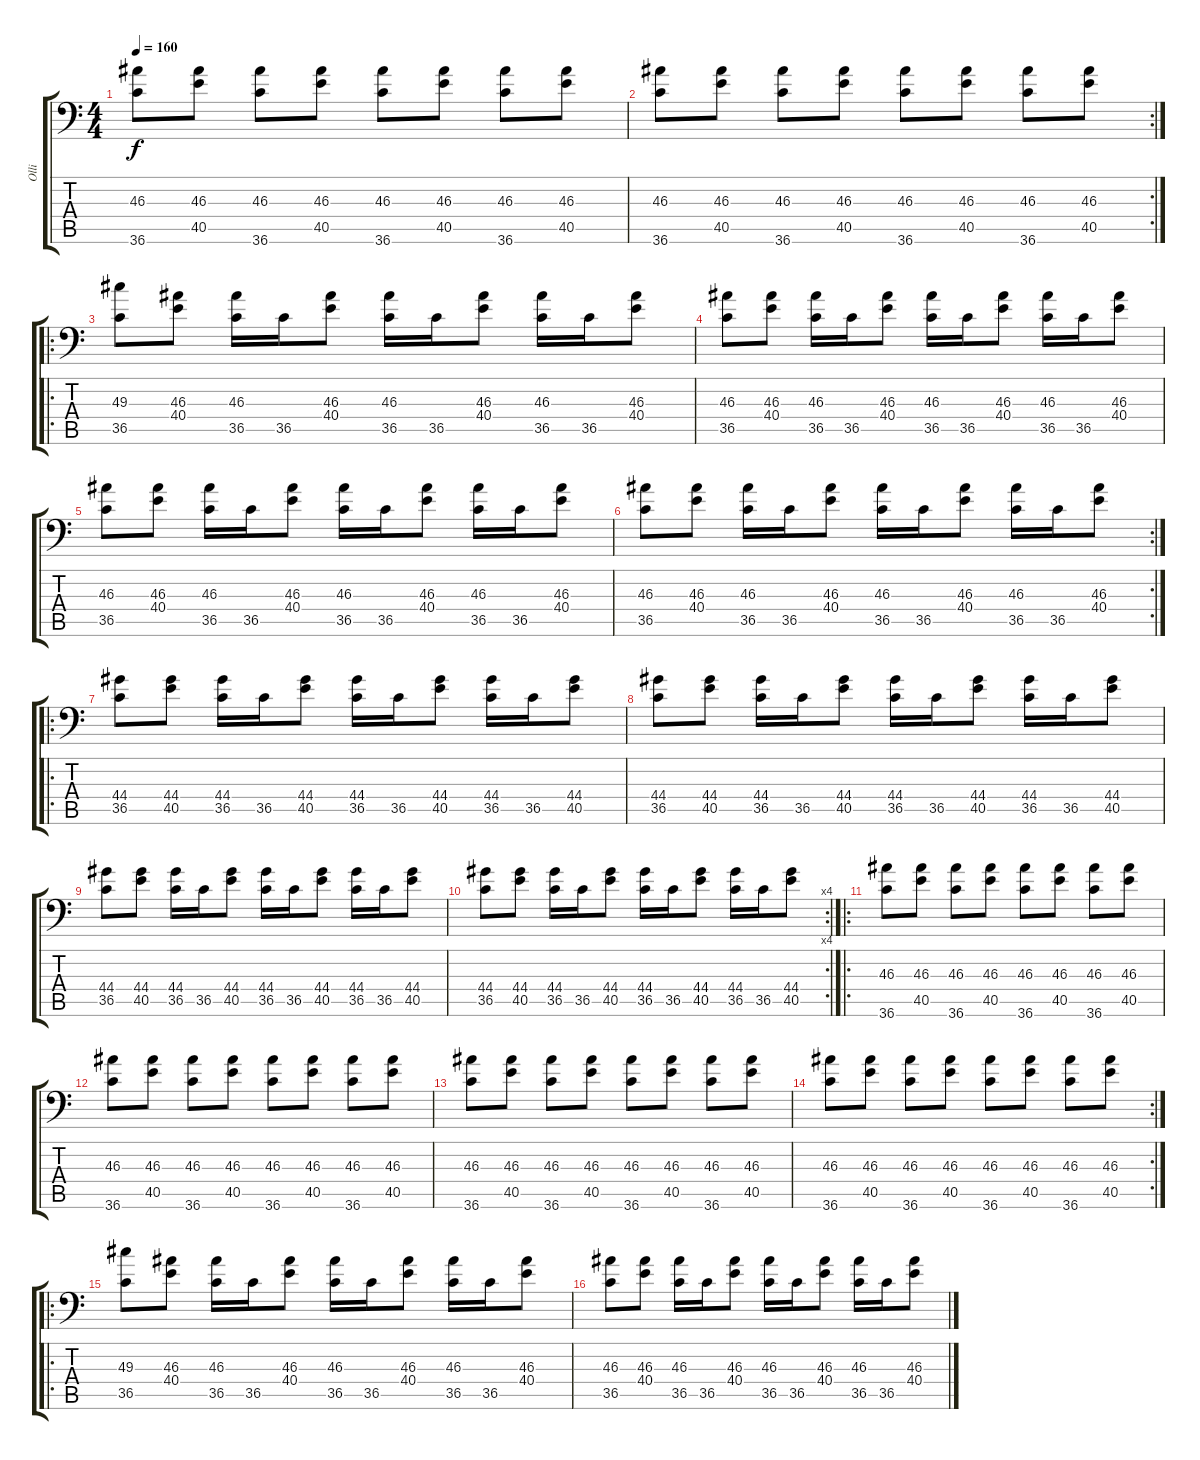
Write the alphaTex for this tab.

\track ("Olli" "Olli") {instrument acousticgrandpiano}
\staff {score tabs}
\tuning (C-1 C-1 C-1 C-1 C-1 C-1) {hide}
\ts (4 4)
\tempo 160
\clef f4
\ks c
(46.3 36.6).8{dy f} (46.3 40.5).8 (46.3 36.6).8 (46.3 40.5).8 (46.3 36.6).8 (46.3 40.5).8 (46.3 36.6).8 (46.3 40.5).8 |
\rc 2
(46.3 36.6).8 (46.3 40.5).8 (46.3 36.6).8 (46.3 40.5).8 (46.3 36.6).8 (46.3 40.5).8 (46.3 36.6).8 (46.3 40.5).8 |
\ro
(49.3 36.5).8 (46.3 40.4).8 (46.3 36.5).16 36.5.16 (46.3 40.4).8 (46.3 36.5).16 36.5.16 (46.3 40.4).8 (46.3 36.5).16 36.5.16 (46.3 40.4).8 |
(46.3 36.5).8 (46.3 40.4).8 (46.3 36.5).16 36.5.16 (46.3 40.4).8 (46.3 36.5).16 36.5.16 (46.3 40.4).8 (46.3 36.5).16 36.5.16 (46.3 40.4).8 |
(46.3 36.5).8 (46.3 40.4).8 (46.3 36.5).16 36.5.16 (46.3 40.4).8 (46.3 36.5).16 36.5.16 (46.3 40.4).8 (46.3 36.5).16 36.5.16 (46.3 40.4).8 |
\rc 2
(46.3 36.5).8 (46.3 40.4).8 (46.3 36.5).16 36.5.16 (46.3 40.4).8 (46.3 36.5).16 36.5.16 (46.3 40.4).8 (46.3 36.5).16 36.5.16 (46.3 40.4).8 |
\ro
(44.4 36.5).8 (44.4 40.5).8 (44.4 36.5).16 36.5.16 (44.4 40.5).8 (44.4 36.5).16 36.5.16 (44.4 40.5).8 (44.4 36.5).16 36.5.16 (44.4 40.5).8 |
(44.4 36.5).8 (44.4 40.5).8 (44.4 36.5).16 36.5.16 (44.4 40.5).8 (44.4 36.5).16 36.5.16 (44.4 40.5).8 (44.4 36.5).16 36.5.16 (44.4 40.5).8 |
(44.4 36.5).8 (44.4 40.5).8 (44.4 36.5).16 36.5.16 (44.4 40.5).8 (44.4 36.5).16 36.5.16 (44.4 40.5).8 (44.4 36.5).16 36.5.16 (44.4 40.5).8 |
\rc 4
(44.4 36.5).8 (44.4 40.5).8 (44.4 36.5).16 36.5.16 (44.4 40.5).8 (44.4 36.5).16 36.5.16 (44.4 40.5).8 (44.4 36.5).16 36.5.16 (44.4 40.5).8 |
\ro
(46.3 36.6).8 (46.3 40.5).8 (46.3 36.6).8 (46.3 40.5).8 (46.3 36.6).8 (46.3 40.5).8 (46.3 36.6).8 (46.3 40.5).8 |
(46.3 36.6).8 (46.3 40.5).8 (46.3 36.6).8 (46.3 40.5).8 (46.3 36.6).8 (46.3 40.5).8 (46.3 36.6).8 (46.3 40.5).8 |
(46.3 36.6).8 (46.3 40.5).8 (46.3 36.6).8 (46.3 40.5).8 (46.3 36.6).8 (46.3 40.5).8 (46.3 36.6).8 (46.3 40.5).8 |
\rc 2
(46.3 36.6).8 (46.3 40.5).8 (46.3 36.6).8 (46.3 40.5).8 (46.3 36.6).8 (46.3 40.5).8 (46.3 36.6).8 (46.3 40.5).8 |
\ro
(49.3 36.5).8 (46.3 40.4).8 (46.3 36.5).16 36.5.16 (46.3 40.4).8 (46.3 36.5).16 36.5.16 (46.3 40.4).8 (46.3 36.5).16 36.5.16 (46.3 40.4).8 |
(46.3 36.5).8 (46.3 40.4).8 (46.3 36.5).16 36.5.16 (46.3 40.4).8 (46.3 36.5).16 36.5.16 (46.3 40.4).8 (46.3 36.5).16 36.5.16 (46.3 40.4).8
